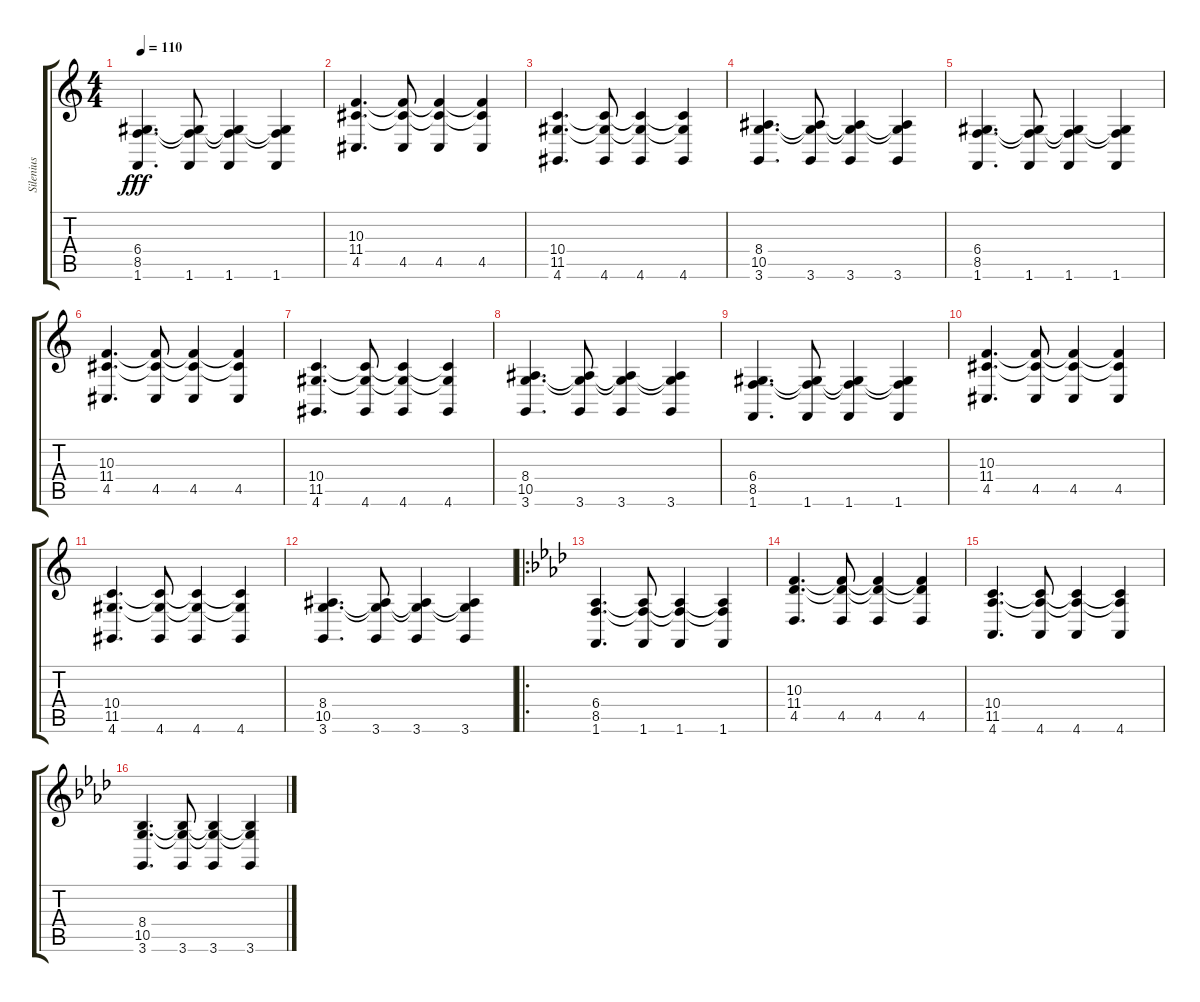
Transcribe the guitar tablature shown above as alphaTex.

\track ("Silenius" "Silenius") {instrument stringensemble1}
\staff {score tabs}
\tuning (E4 B3 G3 D3 A2 E2) {hide}
\ts (4 4)
\tempo 110
\clef g2
\ks c
(6.4 8.5 1.6).4{d dy fff} (6.4{t} 8.5{t} 1.6).8 (6.4{t} 8.5{t} 1.6).4 (6.4{t} 8.5{t} 1.6).4 |
(10.3 11.4 4.5).4{d} (10.3{t} 11.4{t} 4.5).8 (10.3{t} 11.4{t} 4.5).4 (10.3{t} 11.4{t} 4.5).4 |
(10.4 11.5 4.6).4{d} (10.4{t} 11.5{t} 4.6).8 (10.4{t} 11.5{t} 4.6).4 (10.4{t} 11.5{t} 4.6).4 |
(8.4 10.5 3.6).4{d} (8.4{t} 10.5{t} 3.6).8 (8.4{t} 10.5{t} 3.6).4 (8.4{t} 10.5{t} 3.6).4 |
(6.4 8.5 1.6).4{d} (6.4{t} 8.5{t} 1.6).8 (6.4{t} 8.5{t} 1.6).4 (6.4{t} 8.5{t} 1.6).4 |
(10.3 11.4 4.5).4{d} (10.3{t} 11.4{t} 4.5).8 (10.3{t} 11.4{t} 4.5).4 (10.3{t} 11.4{t} 4.5).4 |
(10.4 11.5 4.6).4{d} (10.4{t} 11.5{t} 4.6).8 (10.4{t} 11.5{t} 4.6).4 (10.4{t} 11.5{t} 4.6).4 |
(8.4 10.5 3.6).4{d} (8.4{t} 10.5{t} 3.6).8 (8.4{t} 10.5{t} 3.6).4 (8.4{t} 10.5{t} 3.6).4 |
(6.4 8.5 1.6).4{d} (6.4{t} 8.5{t} 1.6).8 (6.4{t} 8.5{t} 1.6).4 (6.4{t} 8.5{t} 1.6).4 |
(10.3 11.4 4.5).4{d} (10.3{t} 11.4{t} 4.5).8 (10.3{t} 11.4{t} 4.5).4 (10.3{t} 11.4{t} 4.5).4 |
(10.4 11.5 4.6).4{d} (10.4{t} 11.5{t} 4.6).8 (10.4{t} 11.5{t} 4.6).4 (10.4{t} 11.5{t} 4.6).4 |
(8.4 10.5 3.6).4{d} (8.4{t} 10.5{t} 3.6).8 (8.4{t} 10.5{t} 3.6).4 (8.4{t} 10.5{t} 3.6).4 |
\ro
\ks fminor
(6.4 8.5 1.6).4{d} (6.4{t} 8.5{t} 1.6).8 (6.4{t} 8.5{t} 1.6).4 (6.4{t} 8.5{t} 1.6).4 |
(10.3 11.4 4.5).4{d} (10.3{t} 11.4{t} 4.5).8 (10.3{t} 11.4{t} 4.5).4 (10.3{t} 11.4{t} 4.5).4 |
(10.4 11.5 4.6).4{d} (10.4{t} 11.5{t} 4.6).8 (10.4{t} 11.5{t} 4.6).4 (10.4{t} 11.5{t} 4.6).4 |
(8.4 10.5 3.6).4{d} (8.4{t} 10.5{t} 3.6).8 (8.4{t} 10.5{t} 3.6).4 (8.4{t} 10.5{t} 3.6).4
